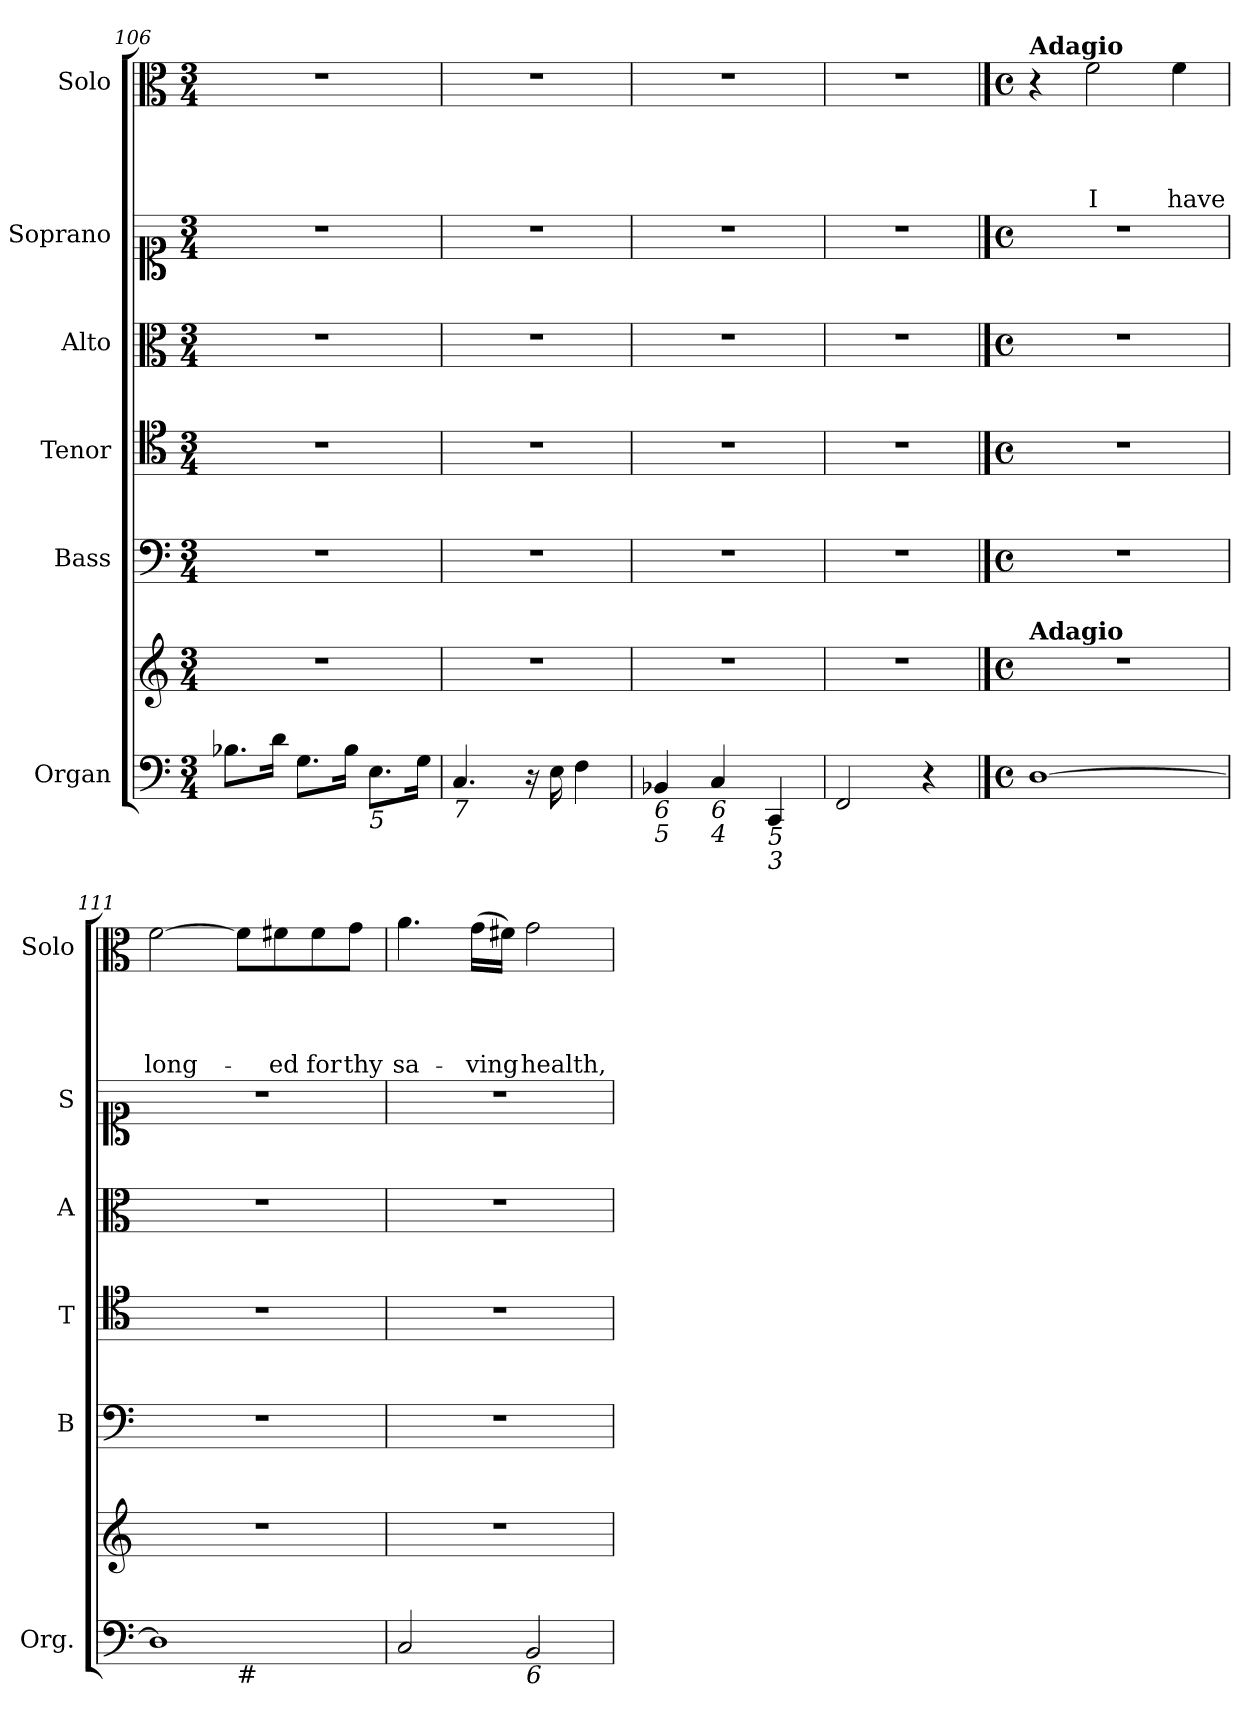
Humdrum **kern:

**kern	**kern	**kern	**kern	**kern	**kern	**kern	**text	**text	**text	**text
*part6	*part6	*part5	*part4	*part3	*part2	*part1	*part1	*part1	*part1	*part1
*staff7	*staff6	*staff5	*staff4	*staff3	*staff2	*staff1	*staff1	*staff1	*staff1	*staff1
*I"Organ	*	*I"Bass	*I"Tenor	*I"Alto	*I"Soprano	*I"Solo	*	*	*	*
*I'Org.	*	*I'B	*I'T	*I'A	*I'S	*I'Solo	*	*	*	*
*clefF4	*clefG2	*clefF4	*clefC4	*clefC3	*clefC1	*clefC3	*	*	*	*
*k[]	*k[]	*k[]	*k[]	*k[]	*k[]	*k[]	*	*	*	*
*a:	*a:	*a:	*a:	*a:	*a:	*a:	*	*	*	*
*M3/4	*M3/4	*M3/4	*M3/4	*M3/4	*M3/4	*M3/4	*	*	*	*
=106	=106	=106	=106	=106	=106	=106	=106	=106	=106	=106
8.B-X\L	2.r	2.r	2.r	2.r	2.r	2.r	.	.	.	.
16d\Jk	.	.	.	.	.	.	.	.	.	.
8.G\L	.	.	.	.	.	.	.	.	.	.
16B-\Jk	.	.	.	.	.	.	.	.	.	.
!LO:TX:b:i:t=5	!	!	!	!	!	!	!	!	!	!
8.E\L	.	.	.	.	.	.	.	.	.	.
16G\Jk	.	.	.	.	.	.	.	.	.	.
!!LO:PB:g=z
=107	=107	=107	=107	=107	=107	=107	=107	=107	=107	=107
!LO:TX:b:i:t=7	!	!	!	!	!	!	!	!	!	!
4.C/	2.r	2.r	2.r	2.r	2.r	2.r	.	.	.	.
16r	.	.	.	.	.	.	.	.	.	.
16E\	.	.	.	.	.	.	.	.	.	.
4F\	.	.	.	.	.	.	.	.	.	.
=108	=108	=108	=108	=108	=108	=108	=108	=108	=108	=108
!LO:TX:b:i:t=6	!	!	!	!	!	!	!	!	!	!
!LO:TX:b:i:t=5	!	!	!	!	!	!	!	!	!	!
4BB-X/	2.r	2.r	2.r	2.r	2.r	2.r	.	.	.	.
!LO:TX:b:i:t=6	!	!	!	!	!	!	!	!	!	!
!LO:TX:b:i:t=4	!	!	!	!	!	!	!	!	!	!
4C/	.	.	.	.	.	.	.	.	.	.
!LO:TX:b:i:t=5	!	!	!	!	!	!	!	!	!	!
!LO:TX:b:i:t=3	!	!	!	!	!	!	!	!	!	!
4CC/	.	.	.	.	.	.	.	.	.	.
=109	=109	=109	=109	=109	=109	=109	=109	=109	=109	=109
2FF/	2.r	2.r	2.r	2.r	2.r	2.r	.	.	.	.
4r	.	.	.	.	.	.	.	.	.	.
==110	==110	==110	==110	==110	==110	==110	==110	==110	==110	==110
*M4/4	*M4/4	*M4/4	*M4/4	*M4/4	*M4/4	*M4/4	*	*	*	*
*met(c)	*met(c)	*met(c)	*met(c)	*met(c)	*met(c)	*met(c)	*	*	*	*
*	*MM90	*	*	*	*	*MM90	*	*	*	*
!	!	!	!	!	!	!LO:TX:a:B:t=Adagio	!	!	!	!
!	!LO:TX:a:B:t=Adagio	!	!	!	!	!	!	!	!	!
[1D	1r	1r	1r	1r	1r	4r	.	.	.	.
!	!	!	!	!	!	!	!	!	!	!LO:LY:b
.	.	.	.	.	.	2f\	.	.	.	I
!	!	!	!	!	!	!	!	!	!	!LO:LY:b
.	.	.	.	.	.	4f\	.	.	.	have
=111	=111	=111	=111	=111	=111	=111	=111	=111	=111	=111
!	!	!	!	!	!	!	!	!	!	!LO:LY:b
*^	*	*	*	*	*	*	*	*	*	*
1D]	2ryy	1r	1r	1r	1r	1r	[2f\	.	.	.	long-
!	!LO:TX:b:i:t=#	!	!	!	!	!	!	!	!	!	!
.	2ryy	.	.	.	.	.	8f\L]	.	.	.	.
!	!	!	!	!	!	!	!	!	!	!	!LO:LY:b
.	.	.	.	.	.	.	8f#X\	.	.	.	-ed
!	!	!	!	!	!	!	!	!	!	!	!LO:LY:b
.	.	.	.	.	.	.	8f#\	.	.	.	for
!	!	!	!	!	!	!	!	!	!	!	!LO:LY:b
.	.	.	.	.	.	.	8g\J	.	.	.	thy
=112	=112	=112	=112	=112	=112	=112	=112	=112	=112	=112	=112
!LO:TX:b:i:t=4	!	!	!	!	!	!	!	!	!	!	!
!LO:TX:b:i:t=2	!	!	!	!	!	!	!	!	!	!	!
!	!	!	!	!	!	!	!	!	!	!	!LO:LY:b
*v	*v	*	*	*	*	*	*	*	*	*	*
2C/	1r	1r	1r	1r	1r	4.a\	.	.	.	sa-
!	!	!	!	!	!	!	!	!	!	!LO:LY:b
.	.	.	.	.	.	(>16g\LL	.	.	.	-ving
.	.	.	.	.	.	16f#X\JJ)	.	.	.	.
!LO:TX:b:i:t=6	!	!	!	!	!	!	!	!	!	!
!	!	!	!	!	!	!	!	!	!	!LO:LY:b
2BB/	.	.	.	.	.	2g\	.	.	.	health,
=	=	=	=	=	=	=	=	=	=	=
*-	*-	*-	*-	*-	*-	*-	*-	*-	*-	*-
